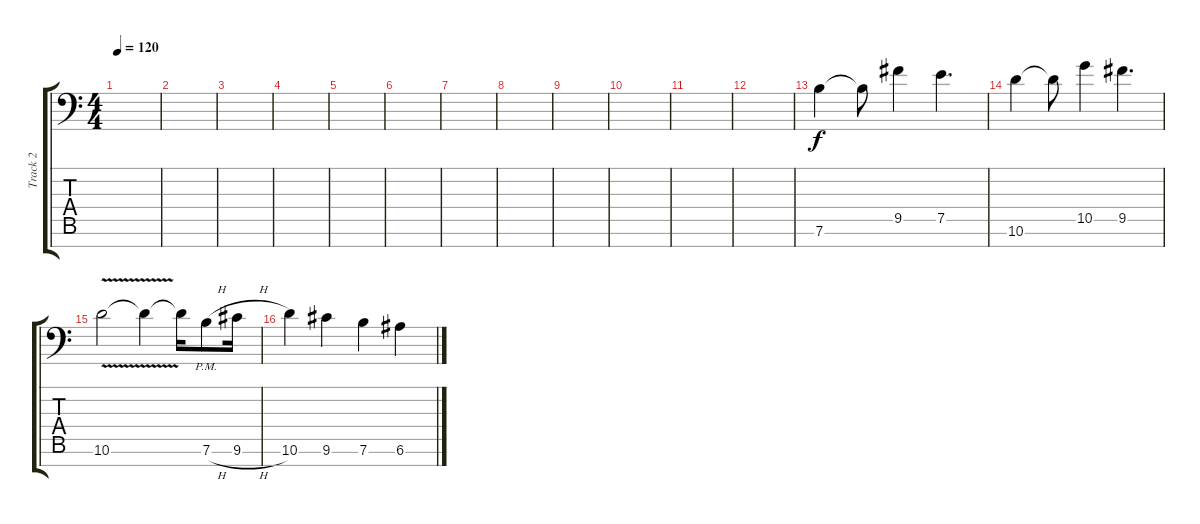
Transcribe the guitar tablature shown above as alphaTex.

\track ("Track 2" "Track 2") {instrument distortionguitar}
\staff {score tabs}
\tuning (E4 B3 G3 D3 A2 E2 C-1) {hide}
\ts (4 4)
\tempo 120
\clef f4
\ks c
|
|
|
|
|
|
|
|
|
|
|
|
7.6.4 7.6{t}.8 9.5.4 7.5.4{d} |
10.6.4 10.6{t}.8 10.5.4 9.5.4{d} |
10.6{v}.2 10.6{t}.4 10.6{t}.16 7.6{h pm}.8 9.6{h}.16 |
10.6.4 9.6.4 7.6.4 6.6.4
